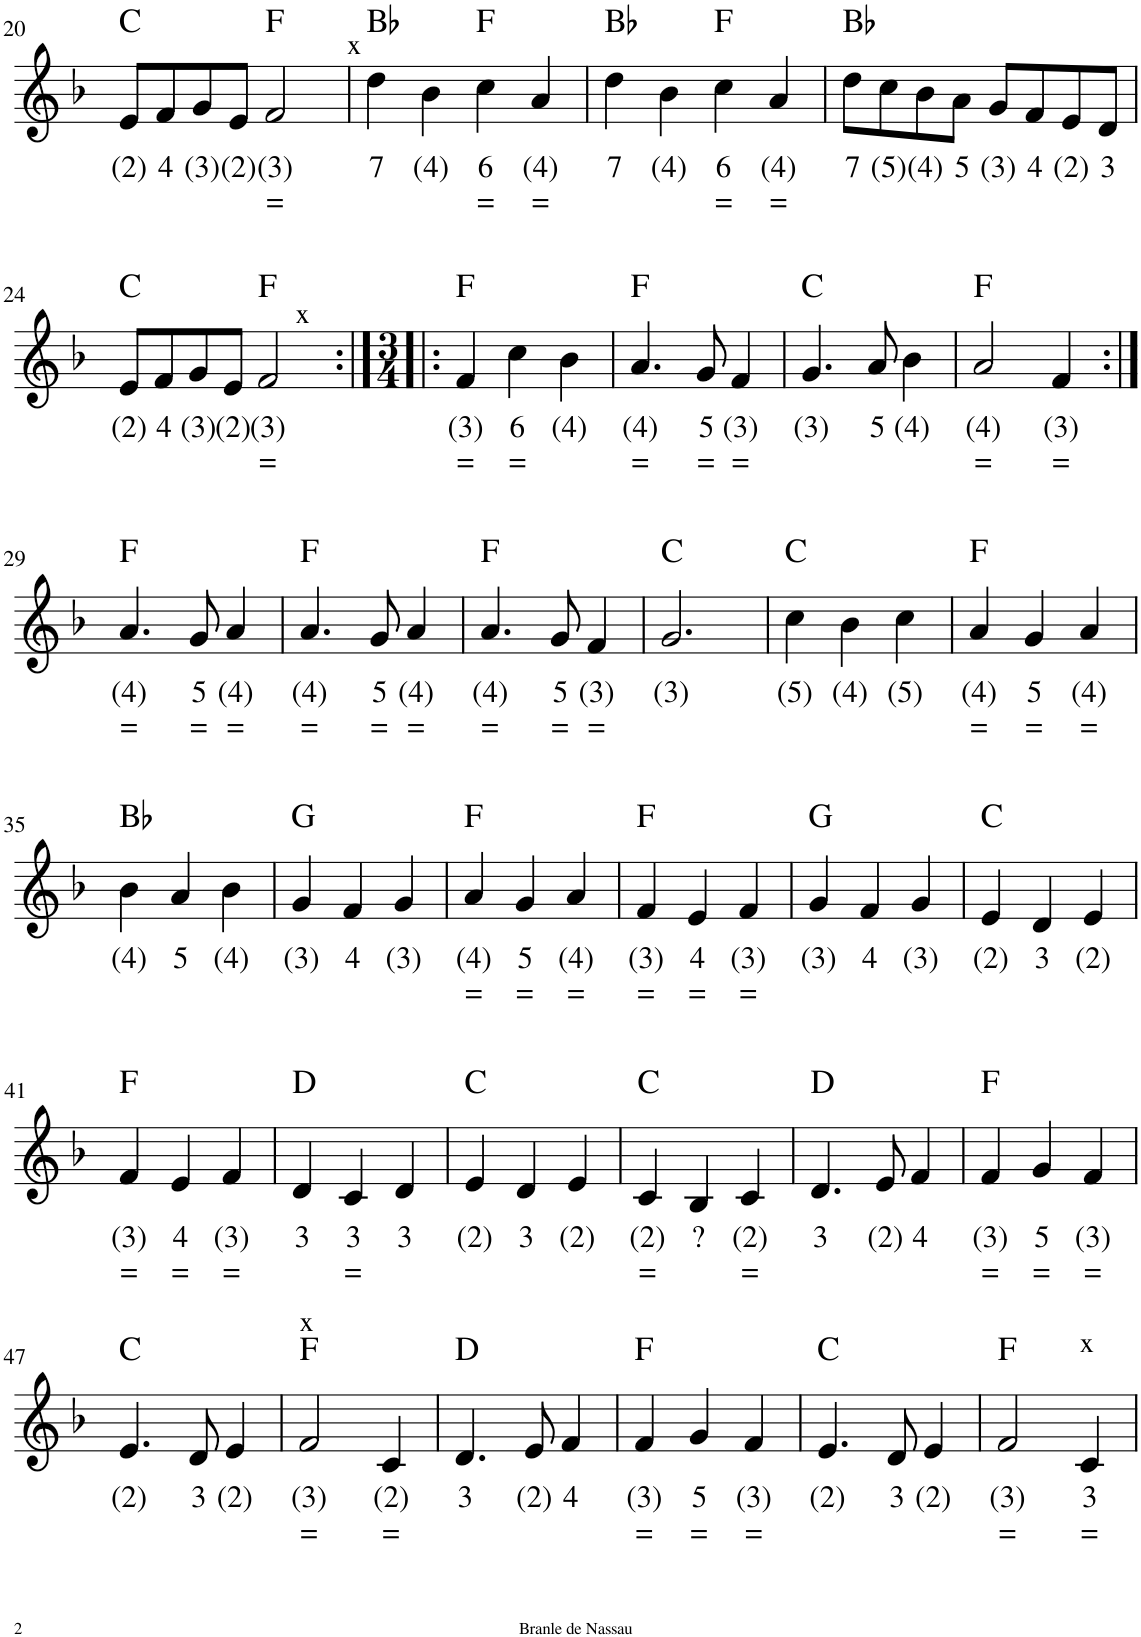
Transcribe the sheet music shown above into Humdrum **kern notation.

**kern	**text	**text	**harte
*part1	*part1	*part1	*part1
*staff1	*staff1	*staff1	*
*I"Viool	*	*	*
!!LO:PB:g=z
*clefG2	*	*	*
*k[b-]	*	*	*
*M4/4	*	*	*
=20	=20	=20	=20
!	!LO:LY:b	!	!
8e/L	(2)	.	C:maj
!	!LO:LY:b	!	!
8f/	4	.	.
!	!LO:LY:b	!	!
8g/	(3)	.	.
!	!LO:LY:b	!	!
8e/J	(2)	.	.
!	!LO:LY:b	!LO:LY:b	!
2f/	(3)	=	F:maj
=21	=21	=21	=21
!LO:TX:a:t=x	!	!	!
!	!LO:LY:b	!	!
4dd\	7	.	Bb:maj
!	!LO:LY:b	!	!
4b-\	(4)	.	.
!	!LO:LY:b	!LO:LY:b	!
4cc\	6	=	F:maj
!	!LO:LY:b	!LO:LY:b	!
4a/	(4)	=	.
=22	=22	=22	=22
!	!LO:LY:b	!	!
4dd\	7	.	Bb:maj
!	!LO:LY:b	!	!
4b-\	(4)	.	.
!	!LO:LY:b	!LO:LY:b	!
4cc\	6	=	F:maj
!	!LO:LY:b	!LO:LY:b	!
4a/	(4)	=	.
=23	=23	=23	=23
!	!LO:LY:b	!	!
8dd\L	7	.	Bb:maj
!	!LO:LY:b	!	!
8cc\	(5)	.	.
!	!LO:LY:b	!	!
8b-\	(4)	.	.
!	!LO:LY:b	!	!
8a\J	5	.	.
!	!LO:LY:b	!	!
8g/L	(3)	.	.
!	!LO:LY:b	!	!
8f/	4	.	.
!	!LO:LY:b	!	!
8e/	(2)	.	.
!	!LO:LY:b	!	!
8d/J	3	.	.
!!LO:LB:g=z
=24	=24	=24	=24
!	!LO:LY:b	!	!
8e/L	(2)	.	C:maj
!	!LO:LY:b	!	!
8f/	4	.	.
!	!LO:LY:b	!	!
8g/	(3)	.	.
!	!LO:LY:b	!	!
8e/J	(2)	.	.
!LO:TX:a:t=x	!	!	!
!	!LO:LY:b	!LO:LY:b	!
2f/	(3)	=	F:maj
=25:|!|:	=25:|!|:	=25:|!|:	=25:|!|:
*M3/4	*	*	*
!	!LO:LY:b	!LO:LY:b	!
4f/	(3)	=	F:maj
!	!LO:LY:b	!LO:LY:b	!
4cc\	6	=	.
!	!LO:LY:b	!	!
4b-\	(4)	.	.
=26	=26	=26	=26
!	!LO:LY:b	!LO:LY:b	!
4.a/	(4)	=	F:maj
!	!LO:LY:b	!LO:LY:b	!
8g/	5	=	.
!	!LO:LY:b	!LO:LY:b	!
4f/	(3)	=	.
=27	=27	=27	=27
!	!LO:LY:b	!	!
4.g/	(3)	.	C:maj
!	!LO:LY:b	!	!
8a/	5	.	.
!	!LO:LY:b	!	!
4b-\	(4)	.	.
=28	=28	=28	=28
!	!LO:LY:b	!LO:LY:b	!
2a/	(4)	=	F:maj
!	!LO:LY:b	!LO:LY:b	!
4f/	(3)	=	.
!!LO:LB:g=z
=29:|!	=29:|!	=29:|!	=29:|!
!	!LO:LY:b	!LO:LY:b	!
4.a/	(4)	=	F:maj
!	!LO:LY:b	!LO:LY:b	!
8g/	5	=	.
!	!LO:LY:b	!LO:LY:b	!
4a/	(4)	=	.
=30	=30	=30	=30
!	!LO:LY:b	!LO:LY:b	!
4.a/	(4)	=	F:maj
!	!LO:LY:b	!LO:LY:b	!
8g/	5	=	.
!	!LO:LY:b	!LO:LY:b	!
4a/	(4)	=	.
=31	=31	=31	=31
!	!LO:LY:b	!LO:LY:b	!
4.a/	(4)	=	F:maj
!	!LO:LY:b	!LO:LY:b	!
8g/	5	=	.
!	!LO:LY:b	!LO:LY:b	!
4f/	(3)	=	.
=32	=32	=32	=32
!	!LO:LY:b	!	!
2.g/	(3)	.	C:maj
=33	=33	=33	=33
!	!LO:LY:b	!	!
4cc\	(5)	.	C:maj
!	!LO:LY:b	!	!
4b-\	(4)	.	.
!	!LO:LY:b	!	!
4cc\	(5)	.	.
=34	=34	=34	=34
!	!LO:LY:b	!LO:LY:b	!
4a/	(4)	=	F:maj
!	!LO:LY:b	!LO:LY:b	!
4g/	5	=	.
!	!LO:LY:b	!LO:LY:b	!
4a/	(4)	=	.
!!LO:LB:g=z
=35	=35	=35	=35
!	!LO:LY:b	!	!
4b-\	(4)	.	Bb:maj
!	!LO:LY:b	!	!
4a/	5	.	.
!	!LO:LY:b	!	!
4b-\	(4)	.	.
=36	=36	=36	=36
!	!LO:LY:b	!	!
4g/	(3)	.	G:maj
!	!LO:LY:b	!	!
4f/	4	.	.
!	!LO:LY:b	!	!
4g/	(3)	.	.
=37	=37	=37	=37
!	!LO:LY:b	!LO:LY:b	!
4a/	(4)	=	F:maj
!	!LO:LY:b	!LO:LY:b	!
4g/	5	=	.
!	!LO:LY:b	!LO:LY:b	!
4a/	(4)	=	.
=38	=38	=38	=38
!	!LO:LY:b	!LO:LY:b	!
4f/	(3)	=	F:maj
!	!LO:LY:b	!LO:LY:b	!
4e/	4	=	.
!	!LO:LY:b	!LO:LY:b	!
4f/	(3)	=	.
=39	=39	=39	=39
!	!LO:LY:b	!	!
4g/	(3)	.	G:maj
!	!LO:LY:b	!	!
4f/	4	.	.
!	!LO:LY:b	!	!
4g/	(3)	.	.
=40	=40	=40	=40
!	!LO:LY:b	!	!
4e/	(2)	.	C:maj
!	!LO:LY:b	!	!
4d/	3	.	.
!	!LO:LY:b	!	!
4e/	(2)	.	.
!!LO:LB:g=z
=41	=41	=41	=41
!	!LO:LY:b	!LO:LY:b	!
4f/	(3)	=	F:maj
!	!LO:LY:b	!LO:LY:b	!
4e/	4	=	.
!	!LO:LY:b	!LO:LY:b	!
4f/	(3)	=	.
=42	=42	=42	=42
!	!LO:LY:b	!	!
4d/	3	.	D:maj
!	!LO:LY:b	!LO:LY:b	!
4c/	3	=	.
!	!LO:LY:b	!	!
4d/	3	.	.
=43	=43	=43	=43
!	!LO:LY:b	!	!
4e/	(2)	.	C:maj
!	!LO:LY:b	!	!
4d/	3	.	.
!	!LO:LY:b	!	!
4e/	(2)	.	.
=44	=44	=44	=44
!	!LO:LY:b	!LO:LY:b	!
4c/	(2)	=	C:maj
!	!LO:LY:b	!	!
4B-/	?	.	.
!	!LO:LY:b	!LO:LY:b	!
4c/	(2)	=	.
=45	=45	=45	=45
!	!LO:LY:b	!	!
4.d/	3	.	D:maj
!	!LO:LY:b	!	!
8e/	(2)	.	.
!	!LO:LY:b	!	!
4f/	4	.	.
=46	=46	=46	=46
!	!LO:LY:b	!LO:LY:b	!
4f/	(3)	=	F:maj
!	!LO:LY:b	!LO:LY:b	!
4g/	5	=	.
!	!LO:LY:b	!LO:LY:b	!
4f/	(3)	=	.
!!LO:LB:g=z
=47	=47	=47	=47
!	!LO:LY:b	!	!
4.e/	(2)	.	C:maj
!	!LO:LY:b	!	!
8d/	3	.	.
!	!LO:LY:b	!	!
4e/	(2)	.	.
=48	=48	=48	=48
!LO:TX:a:t=x	!	!	!
!	!LO:LY:b	!LO:LY:b	!
2f/	(3)	=	F:maj
!	!LO:LY:b	!LO:LY:b	!
4c/	(2)	=	.
=49	=49	=49	=49
!	!LO:LY:b	!	!
4.d/	3	.	D:maj
!	!LO:LY:b	!	!
8e/	(2)	.	.
!	!LO:LY:b	!	!
4f/	4	.	.
=50	=50	=50	=50
!	!LO:LY:b	!LO:LY:b	!
4f/	(3)	=	F:maj
!	!LO:LY:b	!LO:LY:b	!
4g/	5	=	.
!	!LO:LY:b	!LO:LY:b	!
4f/	(3)	=	.
=51	=51	=51	=51
!	!LO:LY:b	!	!
4.e/	(2)	.	C:maj
!	!LO:LY:b	!	!
8d/	3	.	.
!	!LO:LY:b	!	!
4e/	(2)	.	.
=52	=52	=52	=52
!	!LO:LY:b	!LO:LY:b	!
2f/	(3)	=	F:maj
!LO:TX:a:t=x	!	!	!
!	!LO:LY:b	!LO:LY:b	!
4c/	3	=	.
=	=	=	=
*-	*-	*-	*-
